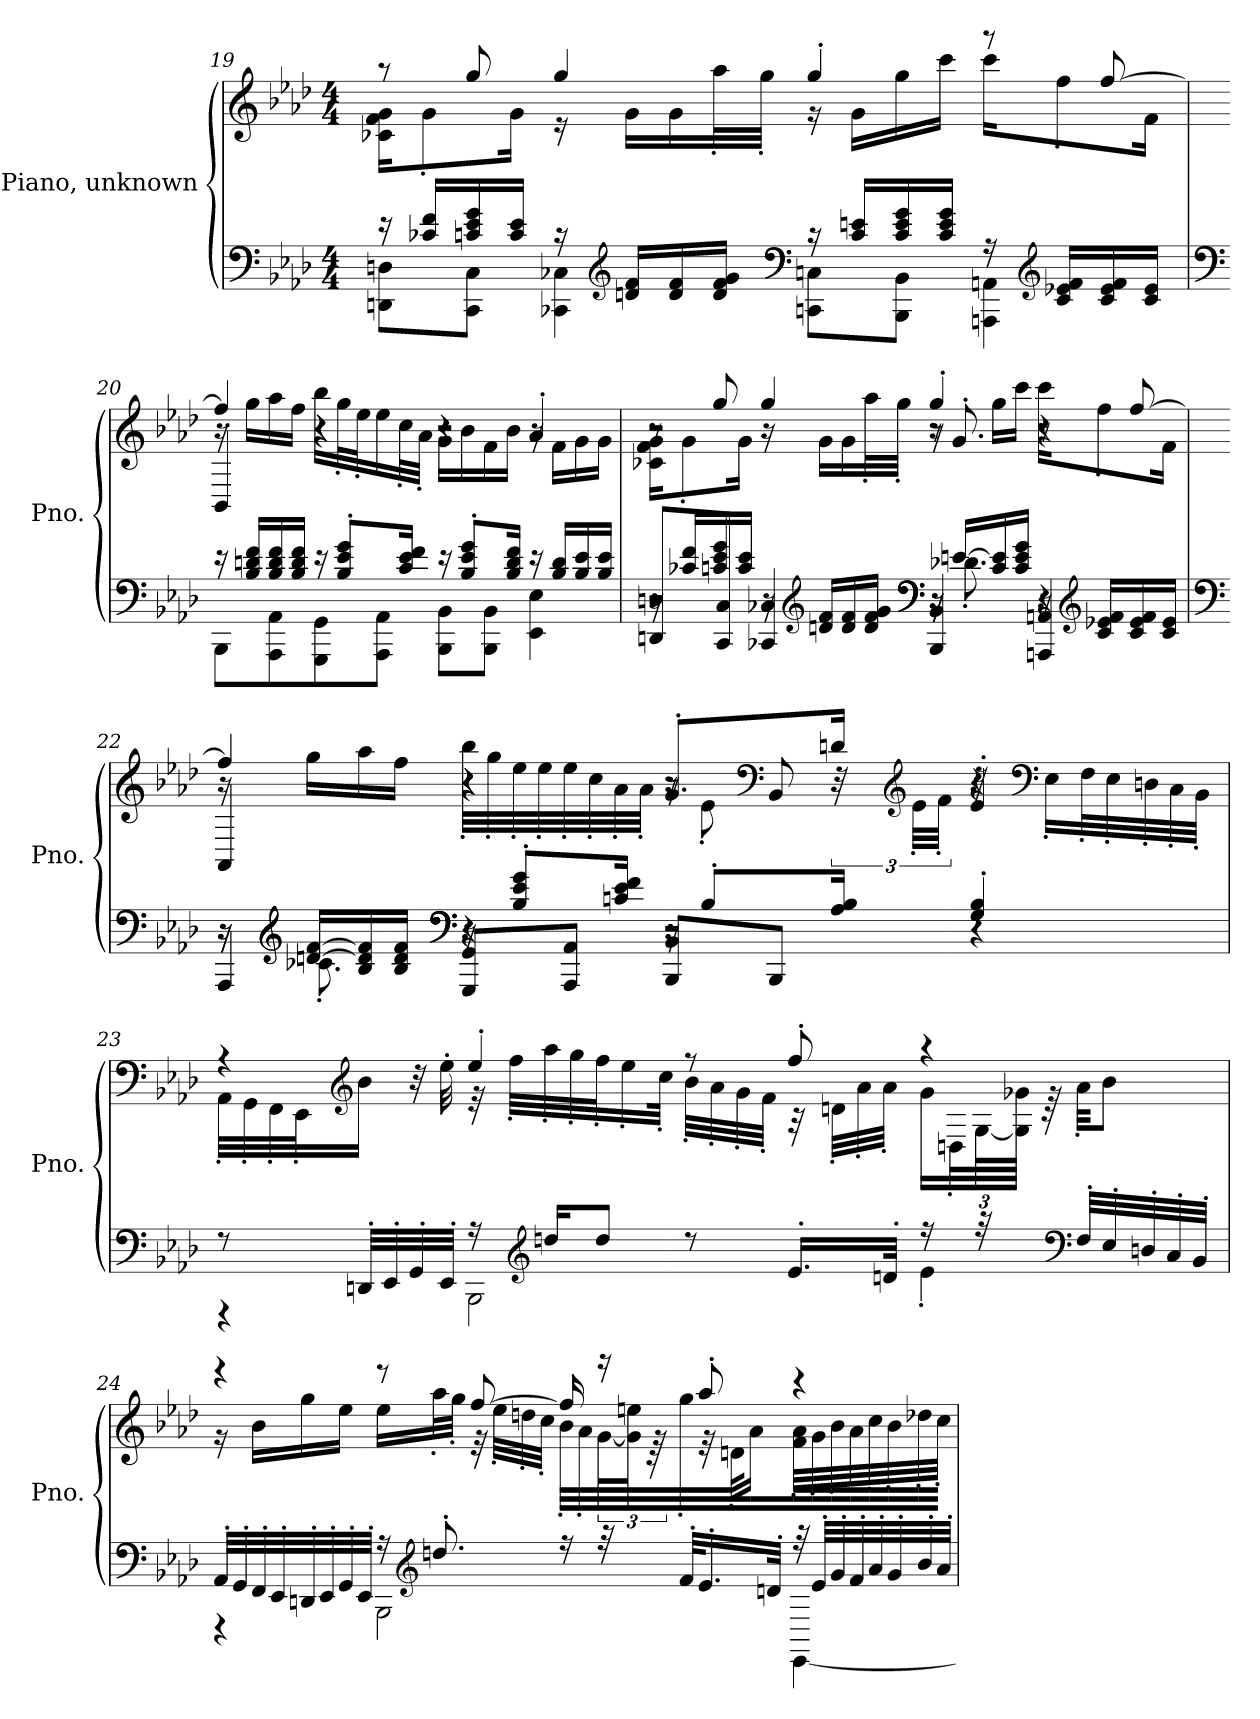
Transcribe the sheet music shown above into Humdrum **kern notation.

**kern	**kern
*part1	*part1
*staff2	*staff1
*I"Piano, unknown	*
*I'Pno.	*
!!LO:PB:g=z
*clefF4	*clefG2
*k[b-e-a-d-]	*k[b-e-a-d-]
*M4/4	*M4/4
=19	=19
*^	*^
16r	8DDn\ 8Dn\L	8r	16c-X\ 16f\ 16g\KL
16c-X/ 16f/LL	.	.	8g'\
16cn/ 16e-/ 16g/	8CC\ 8C\J	8gg/	.
16c/ 16e-/JJ	.	.	16g\Jk
16r	4CC-X\ 4C-X\	4gg/	16r
*clefG2	*	*	*
16dn/ 16f/LL	.	.	16g\LL
16d/ 16f/	.	.	16g\
16d/ 16f/ 16g/JJ	.	.	32aa-'\L
.	.	.	32gg'\JJJ
*clefF4	*	*	*
16r	8CCn\ 8Cn\L	4gg'/	16r
16c/ 16en/LL	.	.	16g\LL
16c/ 16e/ 16g/	8BBB-\ 8BB-\J	.	16gg\
16c/ 16e/ 16g/JJ	.	.	16ccc\JJ
16r	4AAAn\ 4AAn\	8r	16ccc\KL
*clefG2	*	*	*
16c/ 16e-X/ 16f/LL	.	.	8ff'\
16c/ 16e-/ 16f/	.	[8ff/	.
16c/ 16e-/JJ	.	.	16f\Jk
*	*	*v	*v
!!LO:LB:g=z
=20	=20	=20
*clefF4	*	*
*	*	*^
*	*	*	*^
16r	8BBB-\L	4ff/]	16r	4BB-'/
16B-/ 16dn/ 16f/LL	.	.	16gg\LL	.
16B-/ 16d/ 16f/	8AAA-\ 8AA-\	.	16aa-\	.
16B-/ 16d/ 16f/JJ	.	.	16ff\JJ	.
16r	8GGG\ 8GG\	4r	16bb-\LL	4r
8B-/' 8e-/' 8g/'L	.	.	32gg'\L	.
.	.	.	32ee-'\J	.
.	8AAA-\ 8AA-\J	.	16ee-\	.
16c/ 16e-/ 16f/Jk	.	.	32cc'\L	.
.	.	.	32a-'\JJJ	.
16r	8BBB-\ 8BB-\L	4r	16g\LL	2r
8B-/' 8e-/' 8g/'L	.	.	16b-\	.
.	8BBB-\ 8BB-\J	.	16f\	.
16B-/ 16d/ 16f/Jk	.	.	16b-\JJ	.
16r	4EE-\ 4E-\	4a-'/	16r	.
16B-/ 16d/LL	.	.	16f\LL	.
16B-/ 16e-/	.	.	16g\	.
16B-/ 16e-/JJ	.	.	16g\JJ	.
!!LO:LB:g=z	!!	!!
=21	=21	=21	=21	=21
*	*^	*	*	*
16r	2r	8DDn/ 8Dn/L	8r	16c-X\ 16f\ 16g\KL	2r
16c-X/ 16f/LL	.	.	.	8g'\	.
16cn/ 16e-/ 16g/	.	8CC/ 8C/J	8gg/	.	.
16c/ 16e-/JJ	.	.	.	16g\Jk	.
16r	.	4CC-X/ 4C-X/	4gg/	16r	.
*clefG2	*	*	*	*	*
16dn/ 16f/LL	.	.	.	16g\LL	.
16d/ 16f/	.	.	.	16g\	.
16d/ 16f/ 16g/JJ	.	.	.	32aa-'\L	.
.	.	.	.	32gg'\JJJ	.
*clefF4	*	*	*	*	*
16r	16r	4BBB-/ 4BB-/	4gg'/	8r	16r
[16en/LL	8.d-X'\	.	.	.	8.g'/
16c/ 16e/]	.	.	.	16gg\LL	.
16c/ 16e/ 16g/JJ	.	.	.	16ccc\JJ	.
16r	4r	4AAAn/ 4AAn/	8r	16ccc\KL	4r
*clefG2	*	*	*	*	*
16c/ 16e-X/ 16f/LL	.	.	.	8ff'\	.
16c/ 16e-/ 16f/	.	.	[8ff/	.	.
16c/ 16e-/JJ	.	.	.	16f\Jk	.
!!LO:LB:g=z	!!	!!
=22	=22	=22	=22	=22	=22
*clefF4	*	*	*	*	*
16r	16r	4AAA-/	4ff/]	16r	4AA-/
*clefG2	*	*	*	*	*
[16dn/ [16f/LL	8.c-X'\	.	.	16gg\LL	.
16B-/ 16d/] 16f/]	.	.	.	16aa-\	.
16B-/ 16d/ 16f/JJ	.	.	.	16ff\JJ	.
*clefF4	*	*	*	*	*
16r	4r	8GGG/ 8GG/L	4r	32bb-'\LLL	4r
.	.	.	.	32gg'\	.
8B-/' 8e-/' 8g/'L	.	.	.	32ee-'\	.
.	.	.	.	32ee-'\	.
.	.	8AAA-/ 8AA-/J	.	32ee-'\	.
.	.	.	.	32cc'\	.
16cn/ 16e-/ 16f/Jk	.	.	.	32a-'\	.
.	.	.	.	32a-'\JJJ	.
16r	2r	8BBB-/ 8BB-/L	8r	16r	8.g'/L
8B-'/L	.	.	.	8e-'\	.
*	*	*	*clefF4	*	*
.	.	8BBB-/J	8BB-/	.	.
16A-/ 16B-/Jk	.	.	.	48r	16dn/Jk
*	*	*	*clefG2	*	*
.	.	.	.	48e-'\LLL	.
.	.	.	.	48f'\JJJ	.
4G/' 4B-/'	.	4r	4r	32r	4e-'/
*	*	*	*clefF4	*	*
.	.	.	.	16E-'\LL	.
.	.	.	.	32F'\L	.
.	.	.	.	32E-'\	.
.	.	.	.	32Dn'\	.
.	.	.	.	32C'\	.
.	.	.	.	32BB-'\JJJ	.
*	*v	*v	*	*	*
*	*	*	*v	*v
!!LO:LB:g=z
=23	=23	=23	=23
8r	4r	4r	32AA-'\LLL
.	.	.	32GG'\
.	.	.	32FF'\
.	.	.	32EE-'\J
*	*	*clefG2	*
32DDn'/LLL	.	.	16b-\JJ
32EE-'/	.	.	.
32GG'/	.	.	32r
32EE-'/JJJ	.	.	32ee-'\
16r	2BBB-\	4ee-'/	32r
.	.	.	32ff'\LLL
*clefG2	*	*	*
16ddn/KL	.	.	32aa-'\
.	.	.	32gg'\
8dd/J	.	.	32ff'\J
.	.	.	16ee-'\
.	.	.	32cc'\JJk
8r	.	8r	32b-'\LLL
.	.	.	32a-'\
.	.	.	32g'\
.	.	.	32f'\JJJ
16.e-'/LL	.	8ff'/	32r
.	.	.	32dn'\LLL
.	.	.	32a-'\
32dn'/JJk	.	.	32a-'\JJJ
*	*	*	*Xbrackettup
16r	4e-'\	4r	24g\LL
.	.	.	48Dn'\L
*	*	*	*brackettup
32r	.	.	[96G\L
.	.	.	96G\] 96g-X\JJJJ
.	.	.	96r
*clefF4	*	*	*
32F'/LLL	.	.	32a-'\KKL
32E-'/	.	.	8b-\J
32Dn'/	.	.	.
32C'/	.	.	.
32BB-'/JJJ	.	.	.
!!LO:LB:g=z	!!
=24	=24	=24	=24
32AA-'/LLL	4r	4r	16r
32GG'/	.	.	.
32FF'/	.	.	16b-\LL
32EE-'/	.	.	.
32DDn'/	.	.	16gg\
32EE-'/	.	.	.
32GG'/	.	.	16ee-\JJ
32EE-'/JJJ	.	.	.
16r	2BBB-\	8r	16ee-\LL
*clefG2	*	*	*
8.ddn'/	.	.	32aa-'\L
.	.	.	32gg'\JJJ
.	.	[8ff/	32r
.	.	.	32ee-'\LLL
.	.	.	32ddn'\
.	.	.	32cc'\JJJ
16r	.	16ff/]	32b-'\LLL
.	.	.	32a-'\
32r	.	16r	[96g\L
.	.	.	96g\] 96een\JJJJ
.	.	.	96r
32f'/KLL	.	.	32gg'\
16.e-'/	.	8aa-'/	32r
.	.	.	32dn'\KLL
.	.	.	16a-\JJ
32dn'/JJk	.	.	.
32r	[4EE-\	4r	32f\' 32a-\'LLL
32e-'/LLL	.	.	32g'\
32g'/	.	.	32b-'\
32f'/	.	.	32a-'\
32a-'/	.	.	32cc'\
32g'/	.	.	32b-'\
32b-'/	.	.	32dd-X'\
32a-'/JJJ	.	.	32cc'\JJJ
*v	*v	*	*
*	*v	*v
=	=
*-	*-
